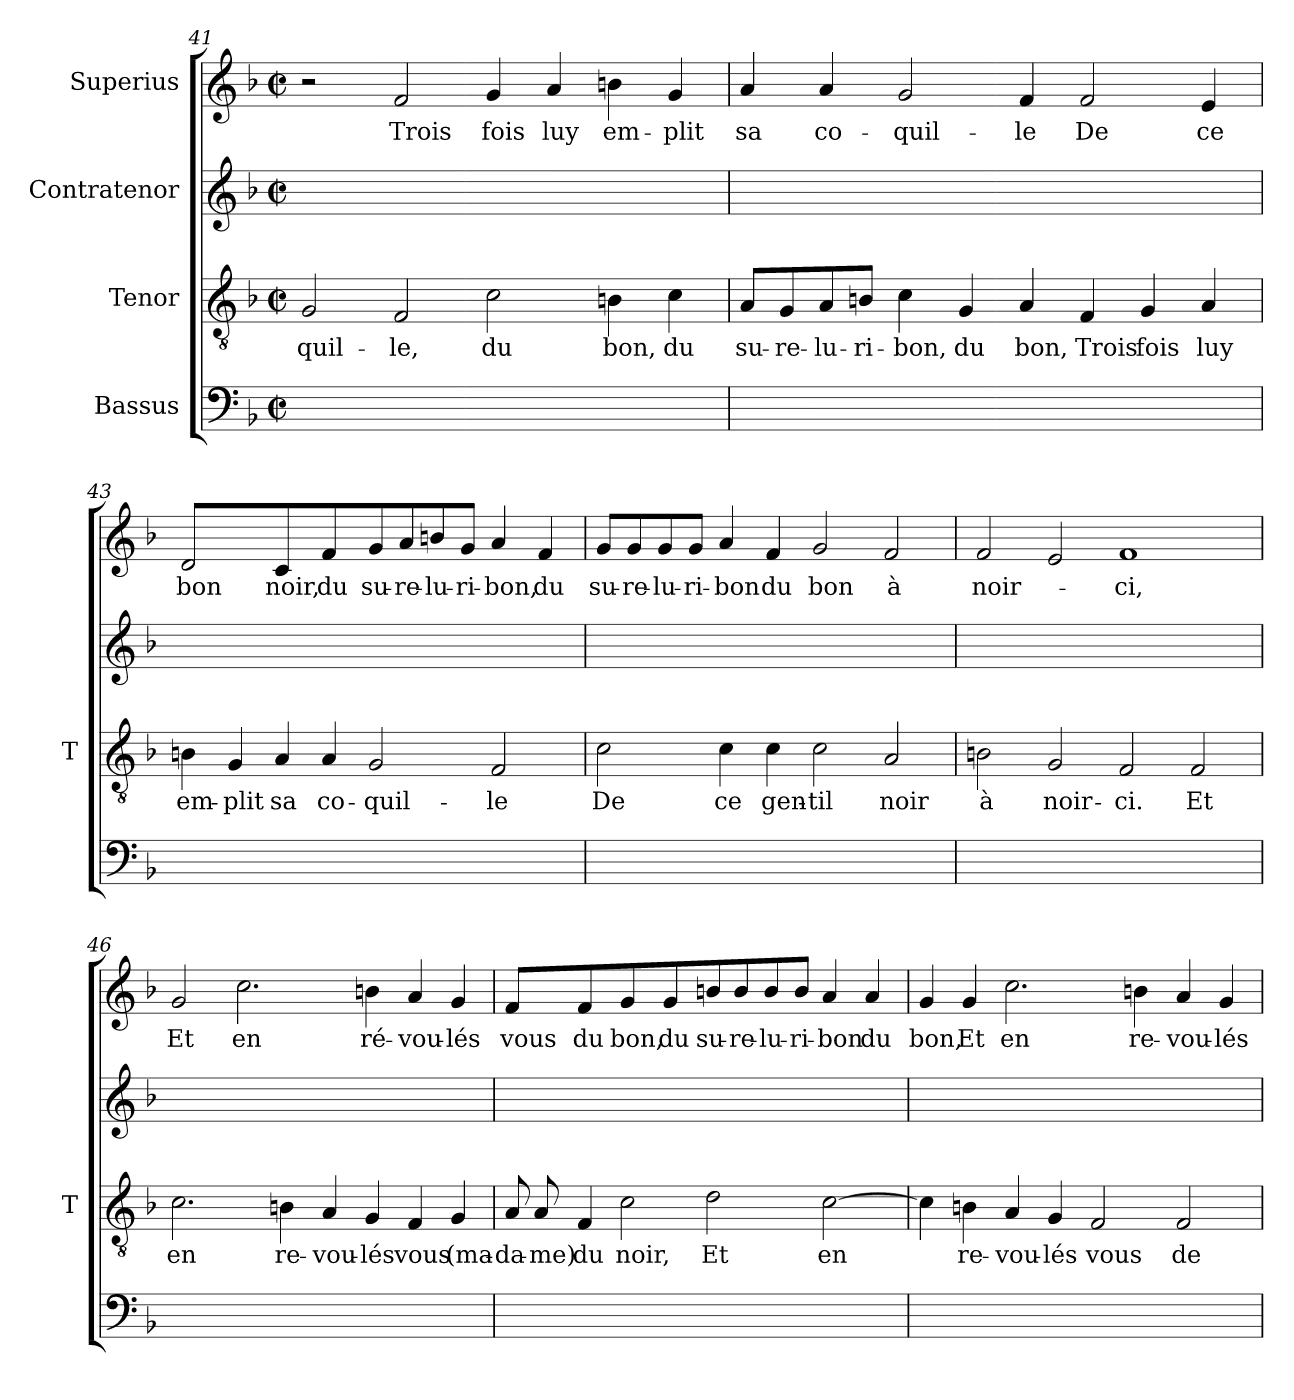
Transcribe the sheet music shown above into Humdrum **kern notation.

**kern	**kern	**text	**kern	**kern	**text
*part4	*part3	*part3	*part2	*part1	*part1
*staff4	*staff3	*staff3	*staff2	*staff1	*staff1
*I"Bassus	*I"Tenor	*	*I"Contratenor	*I"Superius	*
*	*I'T	*	*	*	*
*clefF4	*clefGv2	*	*clefG2	*clefG2	*
*k[b-]	*k[b-]	*	*k[b-]	*k[b-]	*
*F:	*F:	*	*F:	*F:	*
*M2/2	*M2/2	*	*M2/2	*M2/2	*
*met(c|)	*met(c|)	*	*met(c|)	*met(c|)	*
=41	=41	=41	=41	=41	=41
1ryy	2G	quil-	1ryy	2r	.
.	2F	-le,	.	2f	-Trois
1ryy	2c	-du	1ryy	4g	-fois
.	.	.	.	4a	-luy
.	4B	-bon,	.	4b	em-
.	4c	-du	.	4g	-plit
!!LO:PB:g=z
=42	=42	=42	=42	=42	=42
1ryy	8A	su-	1ryy	4a	-sa
.	8G	re-	.	.	.
.	8A	lu-	.	4a	co-
.	8BJ	ri-	.	.	.
.	4c	-bon,	.	2g	quil-
.	4G	-du	.	.	.
1ryy	4A	-bon,	1ryy	4f	-le
.	4F	-Trois	.	2f	-De
.	4G	-fois	.	.	.
.	4A	-luy	.	4e	-ce
=43	=43	=43	=43	=43	=43
1ryy	4B	em-	1ryy	2d	-bon
.	4G	-plit	.	.	.
.	4A	-sa	.	4c	-noir,
.	4A	co-	.	4f	-du
1ryy	2G	quil-	1ryy	8g	su-
.	.	.	.	8a	re-
.	.	.	.	8b	lu-
.	.	.	.	8gJ	ri-
.	2F	-le	.	4a	-bon,
.	.	.	.	4f	-du
=44	=44	=44	=44	=44	=44
1ryy	2c	-De	1ryy	8g	su-
.	.	.	.	8g	re-
.	.	.	.	8g	lu-
.	.	.	.	8gJ	ri-
.	4c	-ce	.	4a	-bon
.	4c	gen-	.	4f	-du
1ryy	2c	-til	1ryy	2g	-bon
.	2A	-noir	.	2f	-à
=45	=45	=45	=45	=45	=45
1ryy	2B	-à	1ryy	2f	noir-
.	2G	noir-	.	2e	.
1ryy	2F	-ci.	1ryy	1f	-ci,
.	2F	-Et	.	.	.
=46	=46	=46	=46	=46	=46
1ryy	2.c	-en	1ryy	2g	-Et
.	.	.	.	2.cc	-en
.	4B	re-	.	.	.
1ryy	4A	vou-	1ryy	.	.
.	4G	-lés	.	4b	ré-
.	4F	-vous	.	4a	vou-
.	4G	(ma-	.	4g	-lés
=47	=47	=47	=47	=47	=47
1ryy	8A	da-	1ryy	4f	-vous
.	8A	-me)	.	.	.
.	4F	-du	.	4f	-du
.	2c	-noir,	.	4g	-bon,
.	.	.	.	4g	-du
1ryy	2d	-Et	1ryy	8b	su-
.	.	.	.	8b	re-
.	.	.	.	8b	lu-
.	.	.	.	8bJ	ri-
.	[2c	-en	.	4a	-bon
.	.	.	.	4a	-du
!!LO:PB:g=z
=48	=48	=48	=48	=48	=48
1ryy	4c]	.	1ryy	4g	-bon,
.	4B	re-	.	4g	-Et
.	4A	vou-	.	2.cc	-en
.	4G	-lés	.	.	.
1ryy	2F	-vous	1ryy	.	.
.	.	.	.	4b	re-
.	2F	-de	.	4a	vou-
.	.	.	.	4g	-lés
=	=	=	=	=	=
*-	*-	*-	*-	*-	*-
